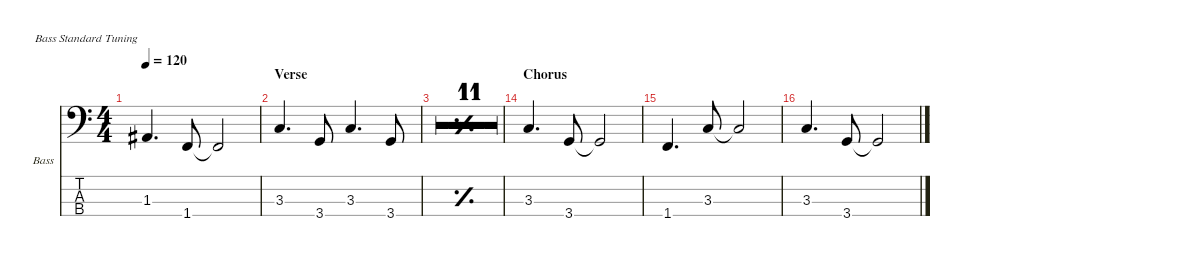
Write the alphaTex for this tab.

\defaultSystemsLayout 4
\hideDynamics
\bracketExtendMode nobrackets
\firstSystemTrackNameOrientation horizontal
\otherSystemsTrackNameOrientation horizontal
\track ("Bass" "Bass") {multiBarRest instrument electricbassfinger}
\staff {score tabs}
\tuning (G2 D2 A1 E1)
\ts (4 4)
\tempo 120
\clef f4
\ks c
1.3.4{d dy mf} 1.4.8 1.4{t}.2 |
\section ("" "Verse")
3.3.4{d} 3.4.8 3.3.4{d} 3.4.8 |
\simile simple
|
|
|
|
|
|
|
|
|
|
|
\section ("" "Chorus")
\simile none
3.3.4{d} 3.4.8 3.4{t}.2 |
1.4.4{d} 3.3.8 3.3{t}.2 |
3.3.4{d} 3.4.8 3.4{t}.2
